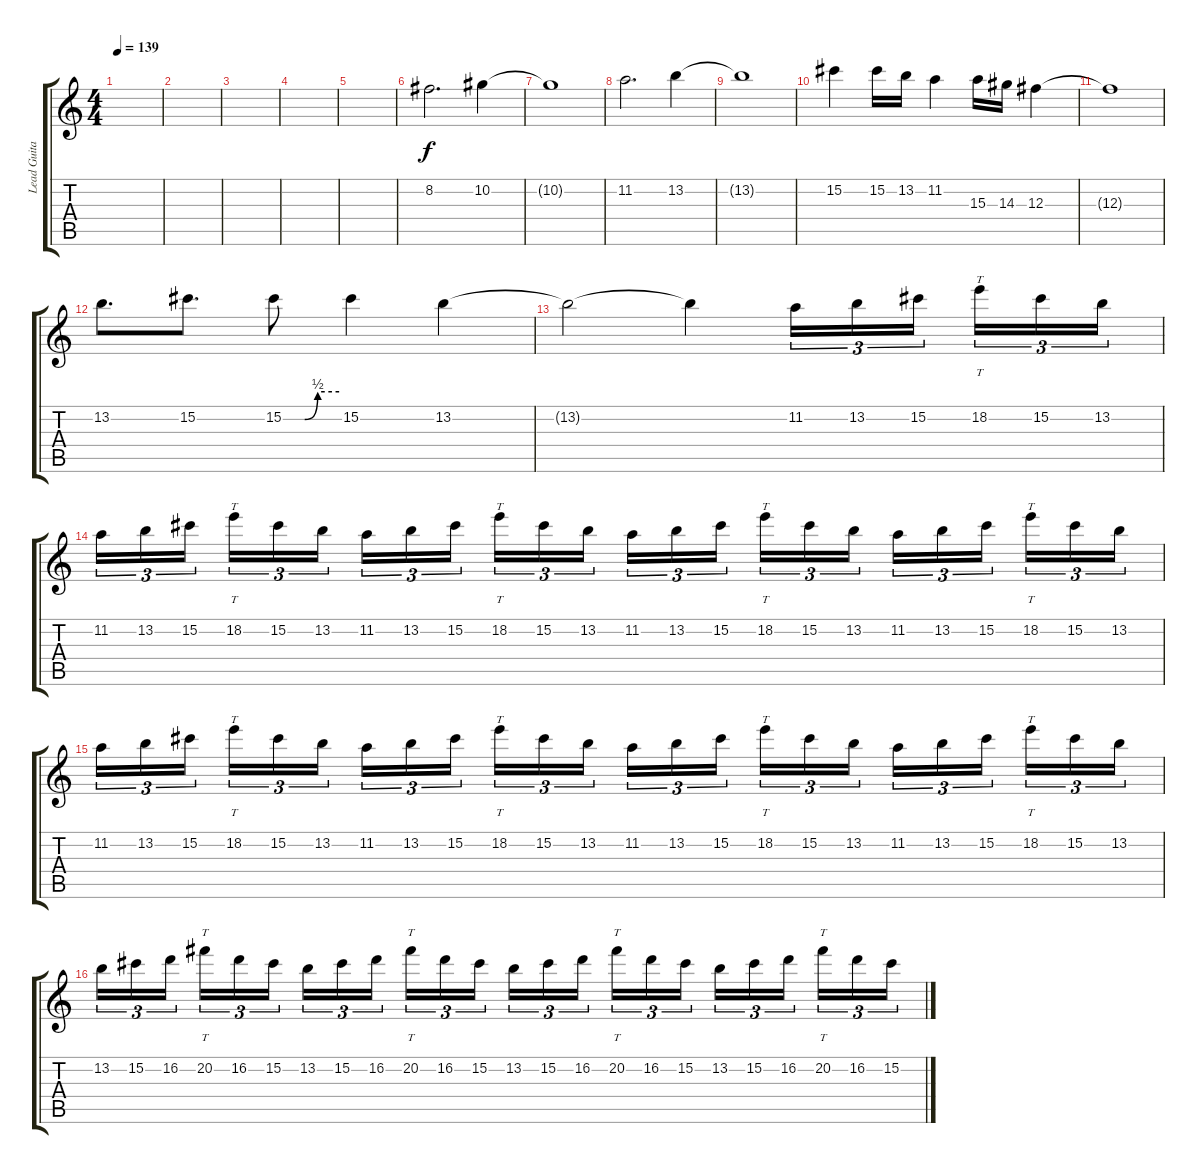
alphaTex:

\track ("Lead Guitar" "Lead Guita") {instrument distortionguitar}
\staff {score tabs}
\tuning (Eb4 Bb3 Gb3 Db3 Ab2 Db2) {hide}
\ts (4 4)
\tempo 139
\clef g2
\ks c
|
|
|
|
|
8.2.2{d} 10.2.4 |
10.2{t}.1 |
11.2.2{d} 13.2.4 |
13.2{t}.1 |
15.2.4 15.2.16 13.2.16 11.2.4 15.3.16 14.3.16 12.3.4 |
12.3{t}.1 |
13.2.8{d} 15.2.8{d} 15.2{be (custom 0 0 15 0 23 0 37 2 60 2)}.8 15.2.4 13.2.4 |
13.2{t}.2 13.2{t}.4 11.2.16{tu (3 2)} 13.2.16{tu (3 2)} 15.2.16{tu (3 2) beam splitsecondary} 18.2.16{tt tu (3 2)} 15.2.16{tu (3 2)} 13.2.16{tu (3 2)} |
11.2.16{tu (3 2)} 13.2.16{tu (3 2)} 15.2.16{tu (3 2) beam splitsecondary} 18.2.16{tt tu (3 2)} 15.2.16{tu (3 2)} 13.2.16{tu (3 2)} 11.2.16{tu (3 2)} 13.2.16{tu (3 2)} 15.2.16{tu (3 2) beam splitsecondary} 18.2.16{tt tu (3 2)} 15.2.16{tu (3 2)} 13.2.16{tu (3 2)} 11.2.16{tu (3 2)} 13.2.16{tu (3 2)} 15.2.16{tu (3 2) beam splitsecondary} 18.2.16{tt tu (3 2)} 15.2.16{tu (3 2)} 13.2.16{tu (3 2)} 11.2.16{tu (3 2)} 13.2.16{tu (3 2)} 15.2.16{tu (3 2) beam splitsecondary} 18.2.16{tt tu (3 2)} 15.2.16{tu (3 2)} 13.2.16{tu (3 2)} |
11.2.16{tu (3 2)} 13.2.16{tu (3 2)} 15.2.16{tu (3 2) beam splitsecondary} 18.2.16{tt tu (3 2)} 15.2.16{tu (3 2)} 13.2.16{tu (3 2)} 11.2.16{tu (3 2)} 13.2.16{tu (3 2)} 15.2.16{tu (3 2) beam splitsecondary} 18.2.16{tt tu (3 2)} 15.2.16{tu (3 2)} 13.2.16{tu (3 2)} 11.2.16{tu (3 2)} 13.2.16{tu (3 2)} 15.2.16{tu (3 2) beam splitsecondary} 18.2.16{tt tu (3 2)} 15.2.16{tu (3 2)} 13.2.16{tu (3 2)} 11.2.16{tu (3 2)} 13.2.16{tu (3 2)} 15.2.16{tu (3 2) beam splitsecondary} 18.2.16{tt tu (3 2)} 15.2.16{tu (3 2)} 13.2.16{tu (3 2)} |
13.2.16{tu (3 2)} 15.2.16{tu (3 2)} 16.2.16{tu (3 2) beam splitsecondary} 20.2.16{tt tu (3 2)} 16.2.16{tu (3 2)} 15.2.16{tu (3 2)} 13.2.16{tu (3 2)} 15.2.16{tu (3 2)} 16.2.16{tu (3 2) beam splitsecondary} 20.2.16{tt tu (3 2)} 16.2.16{tu (3 2)} 15.2.16{tu (3 2)} 13.2.16{tu (3 2)} 15.2.16{tu (3 2)} 16.2.16{tu (3 2) beam splitsecondary} 20.2.16{tt tu (3 2)} 16.2.16{tu (3 2)} 15.2.16{tu (3 2)} 13.2.16{tu (3 2)} 15.2.16{tu (3 2)} 16.2.16{tu (3 2) beam splitsecondary} 20.2.16{tt tu (3 2)} 16.2.16{tu (3 2)} 15.2.16{tu (3 2)}
